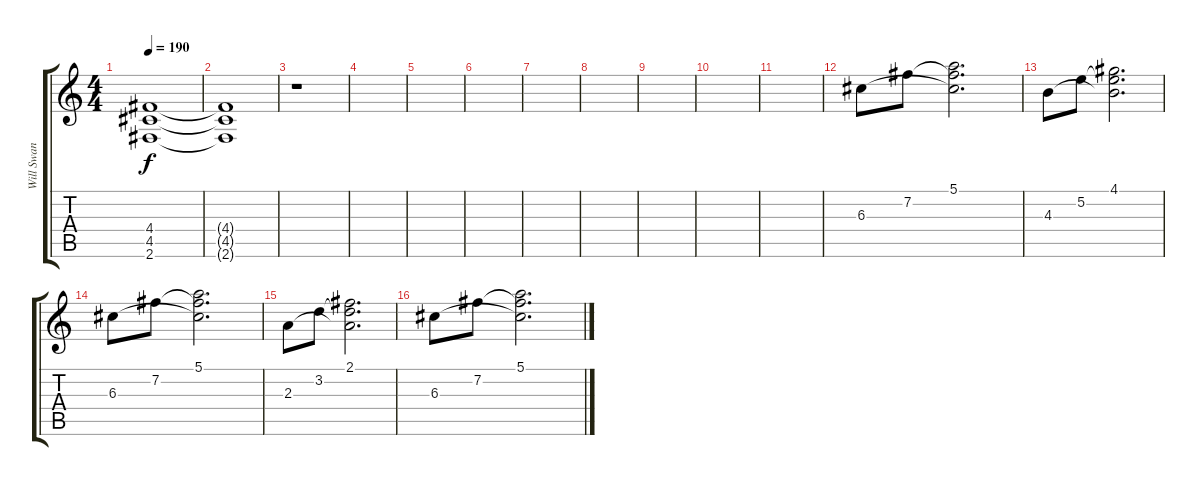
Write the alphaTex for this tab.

\track ("Will Swan" "Will Swan") {instrument distortionguitar}
\staff {score tabs}
\tuning (E4 B3 G3 D3 A2 E2) {hide}
\ts (4 4)
\tempo 190
\clef g2
\ks c
(4.4{t} 4.5{t} 2.6{t}).1{dy f} |
(4.4{t} 4.5{t} 2.6{t}).1 |
r.1{volume 13} |
|
|
|
|
|
|
|
|
6.3.8 7.2.8 (5.1 7.2{t} 6.3{t}).2{d} |
4.3.8 5.2.8 (4.1 5.2{t} 4.3{t}).2{d} |
6.3.8 7.2.8 (5.1 7.2{t} 6.3{t}).2{d} |
2.3.8 3.2.8 (2.1 3.2{t} 2.3{t}).2{d} |
6.3.8 7.2.8 (5.1 7.2{t} 6.3{t}).2{d}
